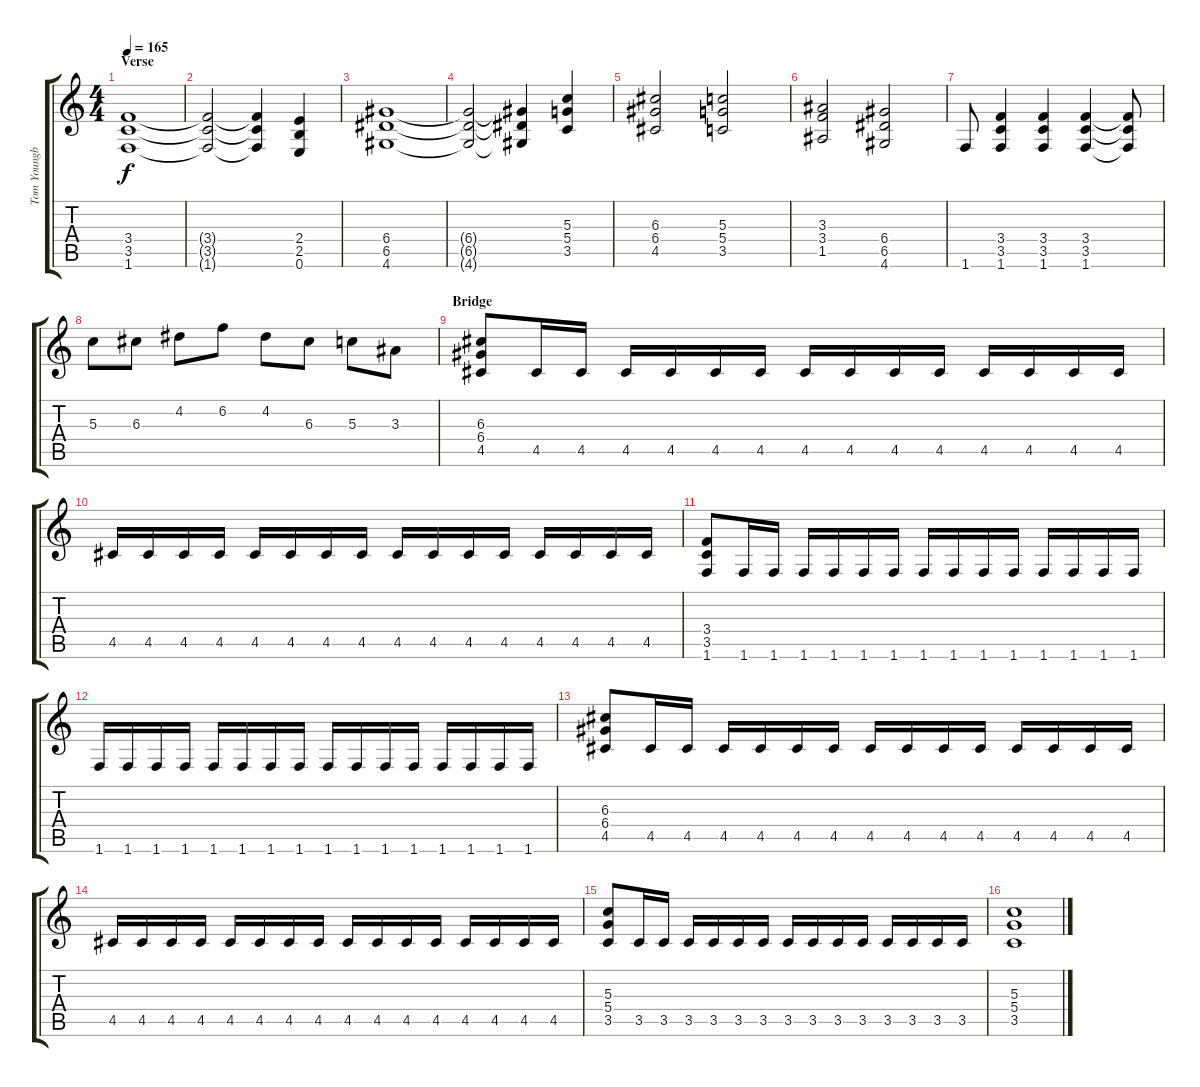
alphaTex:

\track ("Tom Youngblood" "Tom Youngb") {instrument distortionguitar}
\staff {score tabs}
\tuning (E4 B3 G3 D3 A2 E2) {hide}
\ts (4 4)
\section ("" "Verse")
\tempo 165
\clef g2
\ks c
(3.4 3.5 1.6).1{dy f} |
(3.4{t} 3.5{t} 1.6{t}).2 (3.4{t} 3.5{t} 1.6{t}).4 (2.4 2.5 0.6).4 |
(6.4 6.5 4.6).1 |
(6.4{t} 6.5{t} 4.6{t}).2 (6.4{t} 6.5{t} 4.6{t}).4 (5.3 5.4 3.5).4 |
(6.3 6.4 4.5).2 (5.3 5.4 3.5).2 |
(3.3 3.4 1.5).2 (6.4 6.5 4.6).2 |
1.6.8 (3.4 3.5 1.6).4 (3.4 3.5 1.6).4 (3.4 3.5 1.6).4 (3.4{t} 3.5{t} 1.6{t}).8 |
5.3.8 6.3.8 4.2.8 6.2.8 4.2.8 6.3.8 5.3.8 3.3.8 |
\section ("" "Bridge")
(6.3 6.4 4.5).8 4.5.16 4.5.16 4.5.16 4.5.16 4.5.16 4.5.16 4.5.16 4.5.16 4.5.16 4.5.16 4.5.16 4.5.16 4.5.16 4.5.16 |
4.5.16 4.5.16 4.5.16 4.5.16 4.5.16 4.5.16 4.5.16 4.5.16 4.5.16 4.5.16 4.5.16 4.5.16 4.5.16 4.5.16 4.5.16 4.5.16 |
(3.4 3.5 1.6).8 1.6.16 1.6.16 1.6.16 1.6.16 1.6.16 1.6.16 1.6.16 1.6.16 1.6.16 1.6.16 1.6.16 1.6.16 1.6.16 1.6.16 |
1.6.16 1.6.16 1.6.16 1.6.16 1.6.16 1.6.16 1.6.16 1.6.16 1.6.16 1.6.16 1.6.16 1.6.16 1.6.16 1.6.16 1.6.16 1.6.16 |
(6.3 6.4 4.5).8 4.5.16 4.5.16 4.5.16 4.5.16 4.5.16 4.5.16 4.5.16 4.5.16 4.5.16 4.5.16 4.5.16 4.5.16 4.5.16 4.5.16 |
4.5.16 4.5.16 4.5.16 4.5.16 4.5.16 4.5.16 4.5.16 4.5.16 4.5.16 4.5.16 4.5.16 4.5.16 4.5.16 4.5.16 4.5.16 4.5.16 |
(5.3 5.4 3.5).8 3.5.16 3.5.16 3.5.16 3.5.16 3.5.16 3.5.16 3.5.16 3.5.16 3.5.16 3.5.16 3.5.16 3.5.16 3.5.16 3.5.16 |
(5.3 5.4 3.5).1
